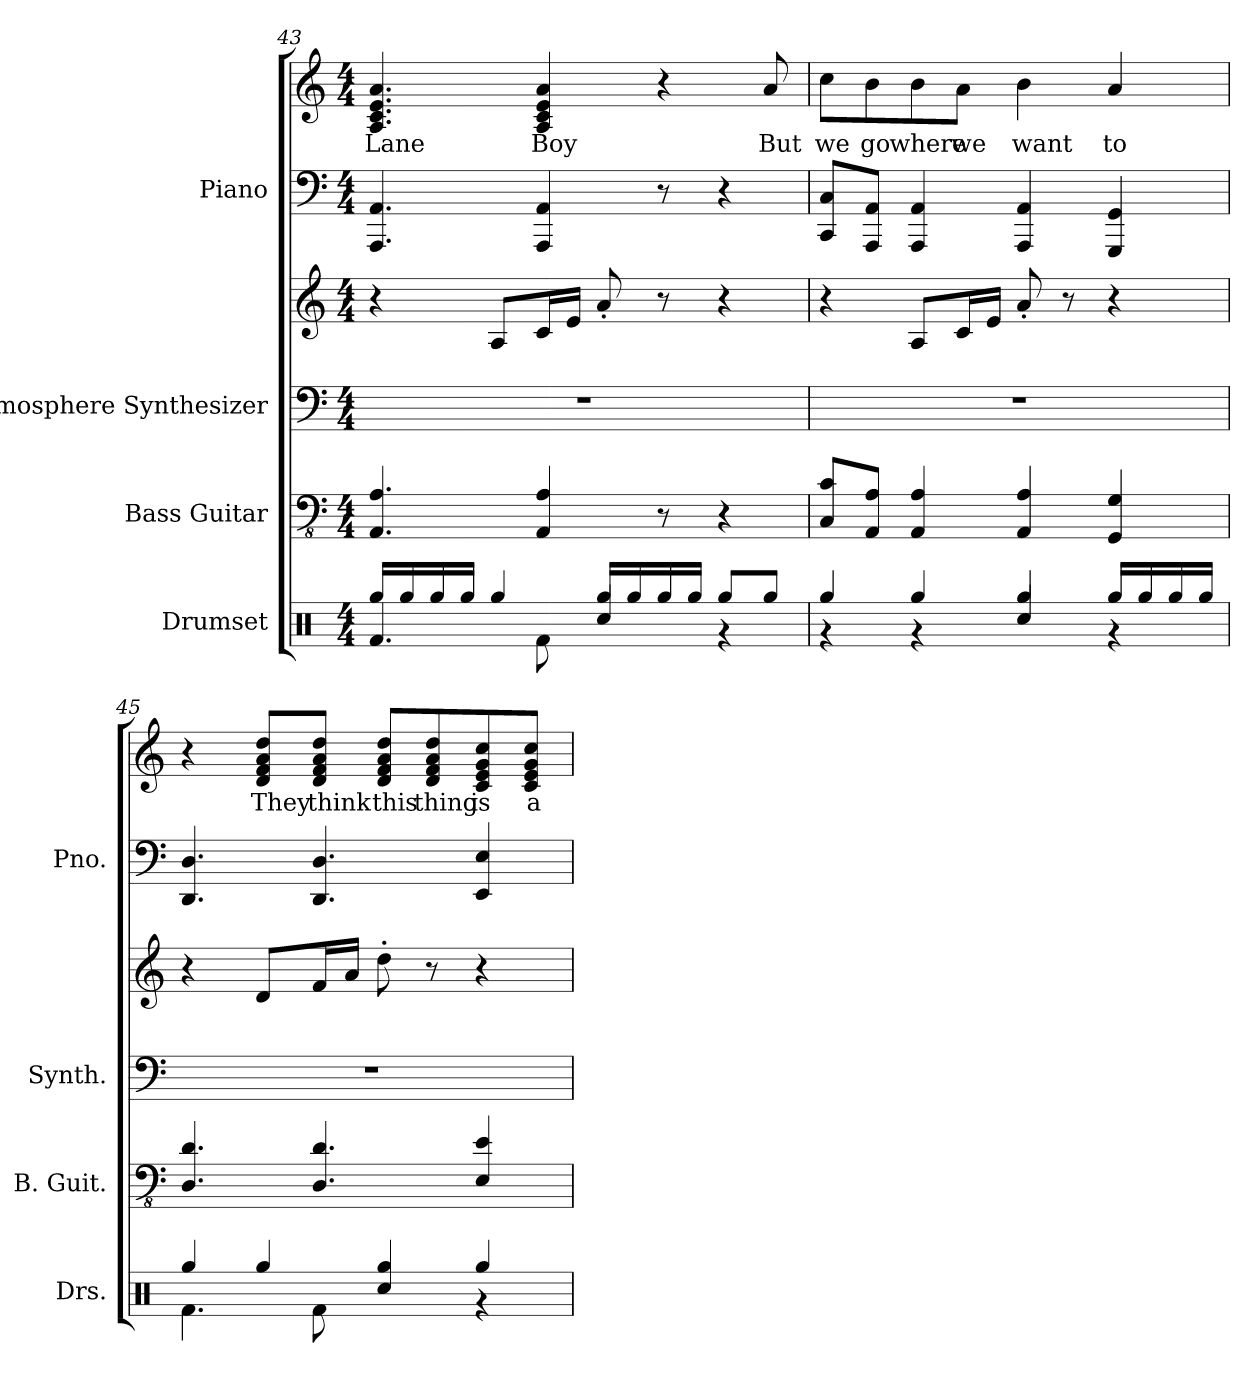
**kern	**kern	**kern	**kern	**kern	**kern	**text
*part4	*part3	*part2	*part2	*part1	*part1	*part1
*staff6	*staff5	*staff4	*staff3	*staff2	*staff1	*staff1
*I"Drumset	*I"Bass Guitar	*I"Atmosphere Synthesizer	*	*I"Piano	*	*
*I'Drs.	*I'B. Guit.	*I'Synth.	*	*I'Pno.	*	*
!!LO:LB:g=z
*clefX	*clefFv4	*clefF4	*clefG2	*clefF4	*clefG2	*
*k[]	*k[]	*k[]	*k[]	*k[]	*k[]	*
*M4/4	*M4/4	*M4/4	*M4/4	*M4/4	*M4/4	*
=43	=43	=43	=43	=43	=43	=43
*^	*	*	*	*	*	*
16Rgg/LL	4.Rf/	4.AAA/ 4.AA/	1r	4r	4.AAA/ 4.AA/	4.A/ 4.c/ 4.e/ 4.a/	Lane
16Rgg/	.	.	.	.	.	.	.
16Rgg/	.	.	.	.	.	.	.
16Rgg/JJ	.	.	.	.	.	.	.
4Rgg/	.	.	.	8A/L	.	.	.
.	8Rf\	4AAA/ 4AA/	.	16c/L	4AAA/ 4AA/	4A/ 4c/ 4e/ 4a/	Boy
.	.	.	.	16e/JJ	.	.	.
16Rgg/LL	4Rcc/	.	.	8a'/	.	.	.
16Rgg/	.	.	.	.	.	.	.
16Rgg/	.	8r	.	8r	8r	4r	.
16Rgg/JJ	.	.	.	.	.	.	.
8Rgg/L	4r	4r	.	4r	4r	.	.
8Rgg/J	.	.	.	.	.	8a/	But
=44	=44	=44	=44	=44	=44	=44	=44
4Rgg/	4r	8CC/ 8C/L	1r	4r	8CC/ 8C/L	8cc\L	we
.	.	8AAA/ 8AA/J	.	.	8AAA/ 8AA/J	8b\	go
4Rgg/	4r	4AAA/ 4AA/	.	8A/L	4AAA/ 4AA/	8b\	where
.	.	.	.	16c/L	.	8a\J	we
.	.	.	.	16e/JJ	.	.	.
4Rgg/	4Rcc/	4AAA/ 4AA/	.	8a'/	4AAA/ 4AA/	4b\	want
.	.	.	.	8r	.	.	.
16Rgg/LL	4r	4GGG/ 4GG/	.	4r	4GGG/ 4GG/	4a/	to
16Rgg/	.	.	.	.	.	.	.
16Rgg/	.	.	.	.	.	.	.
16Rgg/JJ	.	.	.	.	.	.	.
=45	=45	=45	=45	=45	=45	=45	=45
4Rgg/	4.Rf\	4.DD/ 4.D/	1r	4r	4.DD/ 4.D/	4r	.
4Rgg/	.	.	.	8d/L	.	8d/ 8f/ 8a/ 8dd/L	They
.	8Rf\	4.DD/ 4.D/	.	16f/L	4.DD/ 4.D/	8d/ 8f/ 8a/ 8dd/J	think
.	.	.	.	16a/JJ	.	.	.
4Rgg/	4Rcc/	.	.	8dd'\	.	8d/ 8f/ 8a/ 8dd/L	this
.	.	.	.	8r	.	8d/ 8f/ 8a/ 8dd/	thing
4Rgg/	4r	4EE/ 4E/	.	4r	4EE/ 4E/	8c/ 8e/ 8g/ 8cc/	is
.	.	.	.	.	.	8c/ 8e/ 8g/ 8cc/J	a
*v	*v	*	*	*	*	*	*
=	=	=	=	=	=	=
*-	*-	*-	*-	*-	*-	*-
